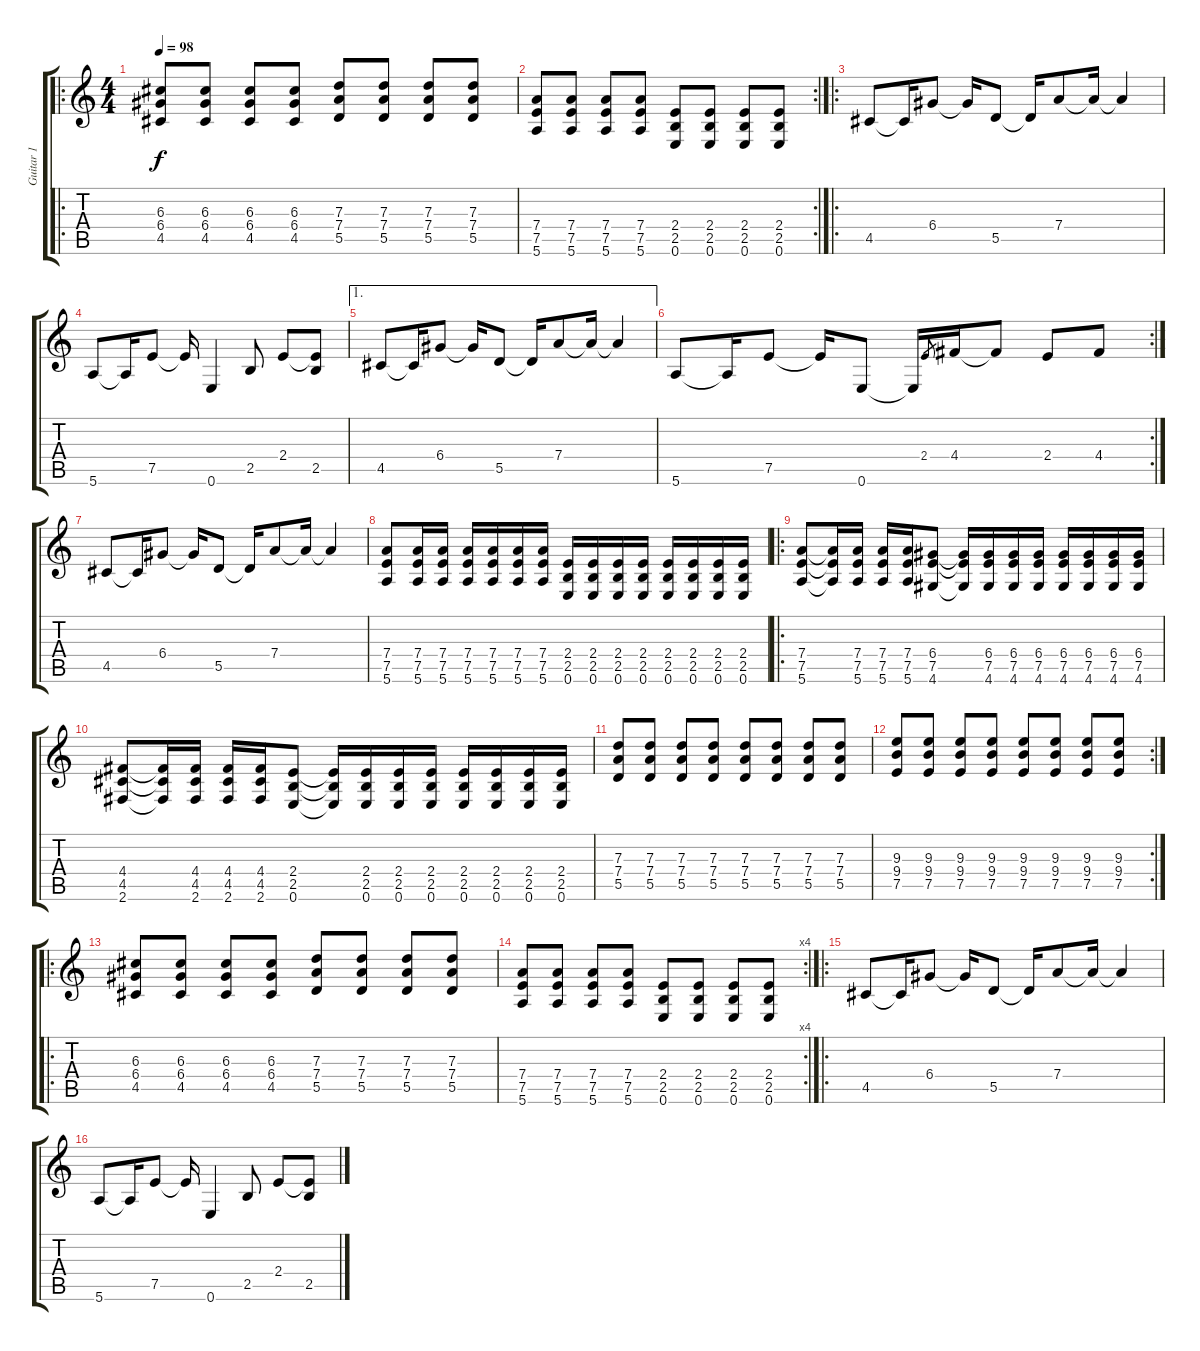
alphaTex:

\track ("Guitar 1" "Guitar 1") {instrument acousticguitarsteel}
\staff {score tabs}
\tuning (E4 B3 G3 D3 A2 E2) {hide}
\ro
\ts (4 4)
\tempo 98
\clef g2
\ks c
(6.3 6.4 4.5).8{dy f instrument acousticguitarsteel} (6.3 6.4 4.5).8 (6.3 6.4 4.5).8 (6.3 6.4 4.5).8 (7.3 7.4 5.5).8 (7.3 7.4 5.5).8 (7.3 7.4 5.5).8 (7.3 7.4 5.5).8 |
\rc 2
(7.4 7.5 5.6).8 (7.4 7.5 5.6).8 (7.4 7.5 5.6).8 (7.4 7.5 5.6).8 (2.4 2.5 0.6).8 (2.4 2.5 0.6).8 (2.4 2.5 0.6).8 (2.4 2.5 0.6).8 |
\ro
4.5.8 4.5{t}.16 6.4.8 6.4{t}.16 5.5.8 5.5{t}.16 7.4.8 7.4{t}.16 7.4{t}.4 |
5.6.8 5.6{t}.16 7.5.8 7.5{t}.16 0.6.4 2.5.8 2.4.8 (2.4{t} 2.5).8 |
\ae 1
4.5.8 4.5{t}.16 6.4.8 6.4{t}.16 5.5.8 5.5{t}.16 7.4.8 7.4{t}.16 7.4{t}.4 |
\rc 2
5.6.8 5.6{t}.16 7.5.8 7.5{t}.16 0.6.8 0.6{t}.16 2.4.8{gr} 4.4.16 4.4{t}.8 2.4.8 4.4.8 |
4.5.8 4.5{t}.16 6.4.8 6.4{t}.16 5.5.8 5.5{t}.16 7.4.8 7.4{t}.16 7.4{t}.4 |
(7.4 7.5 5.6).8 (7.4 7.5 5.6).16 (7.4 7.5 5.6).16 (7.4 7.5 5.6).16 (7.4 7.5 5.6).16 (7.4 7.5 5.6).16 (7.4 7.5 5.6).16 (2.4 2.5 0.6).16 (2.4 2.5 0.6).16 (2.4 2.5 0.6).16 (2.4 2.5 0.6).16 (2.4 2.5 0.6).16 (2.4 2.5 0.6).16 (2.4 2.5 0.6).16 (2.4 2.5 0.6).16 |
\ro
(7.4 7.5 5.6).8 (7.4{t} 7.5{t} 5.6{t}).16 (7.4 7.5 5.6).16 (7.4 7.5 5.6).16 (7.4 7.5 5.6).16 (6.4 7.5 4.6).8 (6.4{t} 7.5{t} 4.6{t}).16 (6.4 7.5 4.6).16 (6.4 7.5 4.6).16 (6.4 7.5 4.6).16 (6.4 7.5 4.6).16 (6.4 7.5 4.6).16 (6.4 7.5 4.6).16 (6.4 7.5 4.6).16 |
(4.4 4.5 2.6).8 (4.4{t} 4.5{t} 2.6{t}).16 (4.4 4.5 2.6).16 (4.4 4.5 2.6).16 (4.4 4.5 2.6).16 (2.4 2.5 0.6).8 (2.4{t} 2.5{t} 0.6{t}).16 (2.4 2.5 0.6).16 (2.4 2.5 0.6).16 (2.4 2.5 0.6).16 (2.4 2.5 0.6).16 (2.4 2.5 0.6).16 (2.4 2.5 0.6).16 (2.4 2.5 0.6).16 |
(7.3 7.4 5.5).8 (7.3 7.4 5.5).8 (7.3 7.4 5.5).8 (7.3 7.4 5.5).8 (7.3 7.4 5.5).8 (7.3 7.4 5.5).8 (7.3 7.4 5.5).8 (7.3 7.4 5.5).8 |
\rc 2
(9.3 9.4 7.5).8 (9.3 9.4 7.5).8 (9.3 9.4 7.5).8 (9.3 9.4 7.5).8 (9.3 9.4 7.5).8 (9.3 9.4 7.5).8 (9.3 9.4 7.5).8 (9.3 9.4 7.5).8 |
\ro
(6.3 6.4 4.5).8 (6.3 6.4 4.5).8 (6.3 6.4 4.5).8 (6.3 6.4 4.5).8 (7.3 7.4 5.5).8 (7.3 7.4 5.5).8 (7.3 7.4 5.5).8 (7.3 7.4 5.5).8 |
\rc 4
(7.4 7.5 5.6).8 (7.4 7.5 5.6).8 (7.4 7.5 5.6).8 (7.4 7.5 5.6).8 (2.4 2.5 0.6).8 (2.4 2.5 0.6).8 (2.4 2.5 0.6).8 (2.4 2.5 0.6).8 |
\ro
4.5.8 4.5{t}.16 6.4.8 6.4{t}.16 5.5.8 5.5{t}.16 7.4.8 7.4{t}.16 7.4{t}.4 |
5.6.8 5.6{t}.16 7.5.8 7.5{t}.16 0.6.4 2.5.8 2.4.8 (2.4{t} 2.5).8
